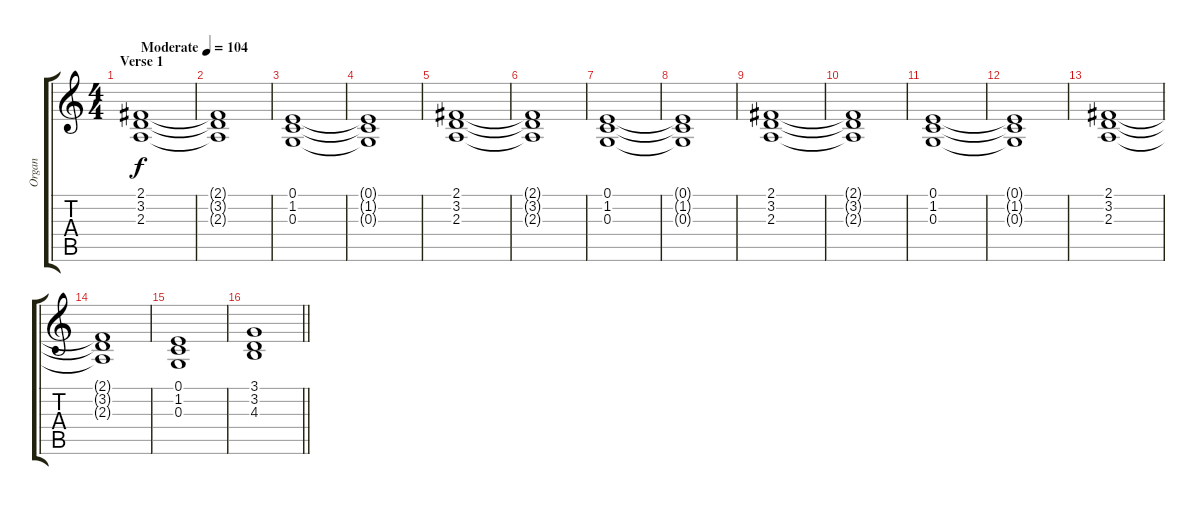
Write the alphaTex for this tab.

\track ("Organ" "Organ") {instrument percussiveorgan}
\staff {score tabs}
\tuning (E4 B3 G3 D3 A2 E2) {hide}
\ts (4 4)
\section ("" "Verse 1")
\tempo (104 "Moderate")
\clef g2
\ks c
(2.1 3.2 2.3).1{dy f instrument percussiveorgan} |
(2.1{t} 3.2{t} 2.3{t}).1 |
(0.1 1.2 0.3).1 |
(0.1{t} 1.2{t} 0.3{t}).1 |
(2.1 3.2 2.3).1 |
(2.1{t} 3.2{t} 2.3{t}).1 |
(0.1 1.2 0.3).1 |
(0.1{t} 1.2{t} 0.3{t}).1 |
(2.1 3.2 2.3).1 |
(2.1{t} 3.2{t} 2.3{t}).1 |
(0.1 1.2 0.3).1 |
(0.1{t} 1.2{t} 0.3{t}).1 |
(2.1 3.2 2.3).1 |
(2.1{t} 3.2{t} 2.3{t}).1 |
(0.1 1.2 0.3).1 |
\barLineRight lightlight
(3.1 3.2 4.3).1
